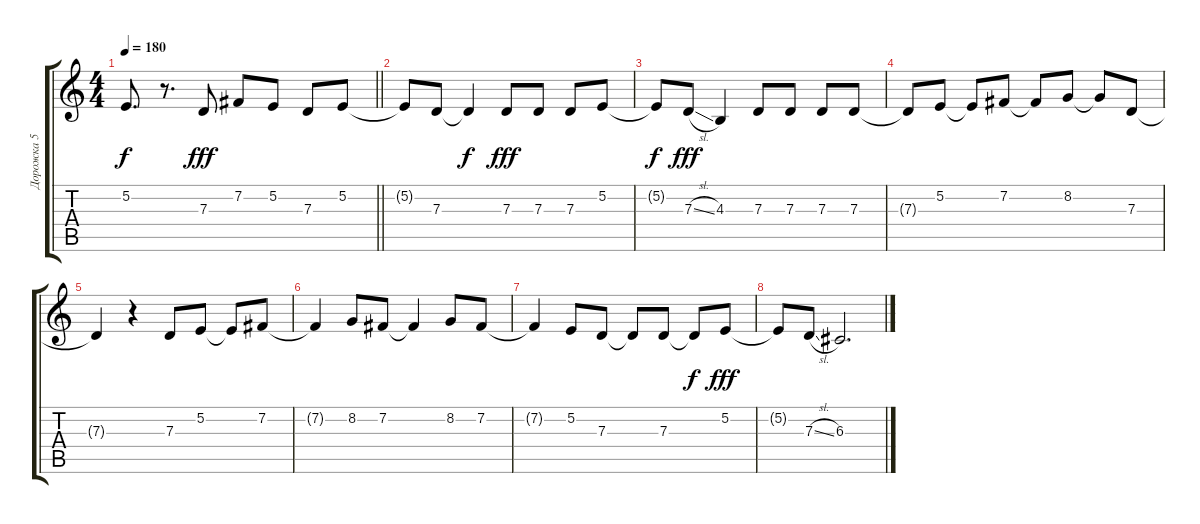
\track ("Дорожка 5" "Дорожка 5") {instrument altosax}
\staff {score tabs}
\tuning (E4 B3 G3 D3 A2 E2) {hide}
\ts (4 4)
\tempo 180
\clef g2
\barLineRight lightlight
\ks c
5.2{t}.8{d dy f} r.8{d} 7.3.8{dy fff} 7.2.8 5.2.8 7.3.8 5.2.8 |
5.2{t}.8 7.3.8 7.3{t}.4{dy f} 7.3.8{dy fff} 7.3.8 7.3.8 5.2.8 |
5.2{t}.8{dy f} 7.3{sl}.8{dy fff} 4.3.4 7.3.8 7.3.8 7.3.8 7.3.8 |
7.3{t}.8 5.2.8 5.2{t}.8 7.2.8 7.2{t}.8 8.2.8 8.2{t}.8 7.3.8 |
7.3{t}.4 r.4 7.3.8 5.2.8 5.2{t}.8 7.2.8 |
7.2{t}.4 8.2.8 7.2.8 7.2{t}.4 8.2.8 7.2.8 |
7.2{t}.4 5.2.8 7.3.8 7.3{t}.8 7.3.8 7.3{t}.8{dy f} 5.2.8{dy fff} |
5.2{t}.8 7.3{sl}.8 6.3.2{d}
